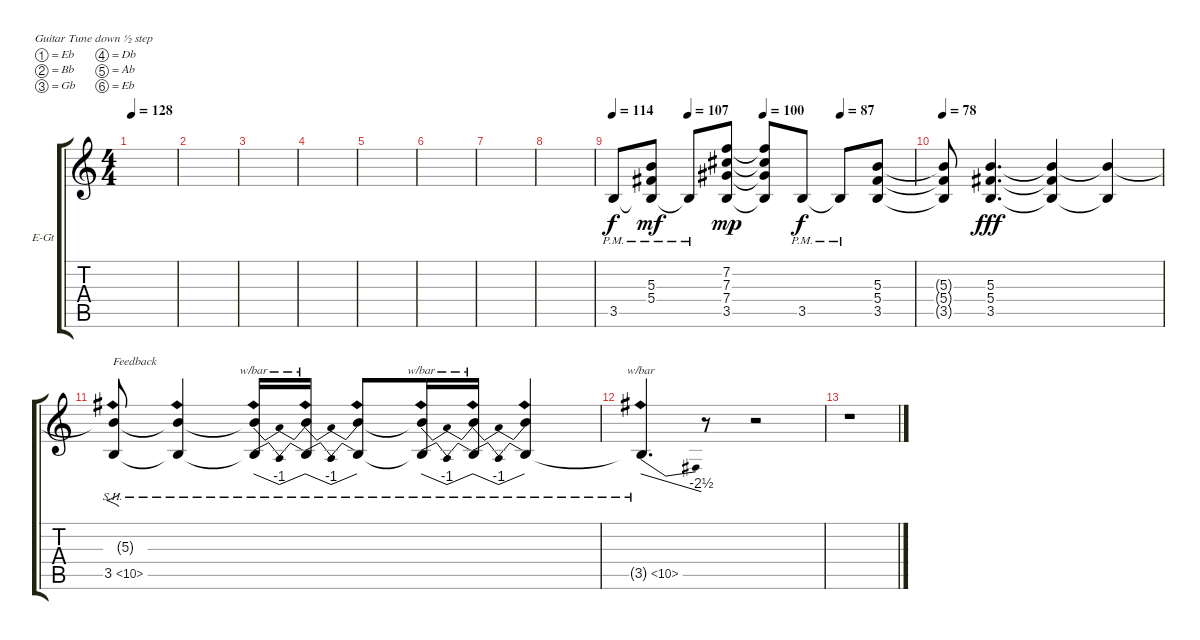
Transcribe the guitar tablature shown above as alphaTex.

\defaultSystemsLayout 4
\bracketExtendMode groupsimilarinstruments
\firstSystemTrackNameOrientation horizontal
\otherSystemsTrackNameOrientation horizontal
\track ("Outro Guitar" "E-Gt") {instrument distortionguitar}
\staff {score tabs}
\tuning (Eb4 Bb3 Gb3 Db3 Ab2 Eb2)
\ts (4 4)
\tempo 128
\clef g2
\scale
0.333333
\ks c
|
\scale
0.333333 |
\scale
0.333333 |
\scale
0.333333 |
\scale
0.333333 |
\scale
0.333333 |
\scale
0.333333 |
|
\tempo 114
\tempo (107 0.25)
\tempo (100 0.5)
\tempo (87 0.75625)
3.5{pm}.8 (3.5{pm t} 5.4 5.3).8{dy mf} 3.5{pm t}.8 (7.3 3.5 7.2 7.4).8{dy mp} (7.3{t} 3.5{t} 7.2{t} 7.4{t}).8 3.5{pm}.8{dy f} 3.5{pm t}.8 (5.4 3.5 5.3).8 |
\tempo 78
(5.4{t} 3.5{t} 5.3{t}).8 (3.5 5.3 5.4).4{d dy fff} (3.5{t} 5.3{t} 5.4{t}).4 (3.5{t} 5.3{t}).4 |
(3.5{sh 7} 5.3{t}).8{f txt "Feedback"} (3.5{sh 7 t} 5.3{t}).4 (3.5{sh 7 t} 5.3{t}).16{tbe (dip default 0 0 15 -4 30 0)} (3.5{sh 7 t} 5.3{t}).16{tbe (dip default 0 0 15 -4 30 0)} (3.5{sh 7 t} 5.3{t}).8 (3.5{sh 7 t} 5.3{t}).16{tbe (dip default 0 0 15 -4 30 0)} (3.5{sh 7 t} 5.3{t}).16{tbe (dip default 0 0 15 -4 30 0)} (3.5{sh 7 t} 5.3{t}).4 |
3.5{sh 7 t}.4{d tbe (dive default 18 0 60 -10)} r.8 r.2 |
r.1
